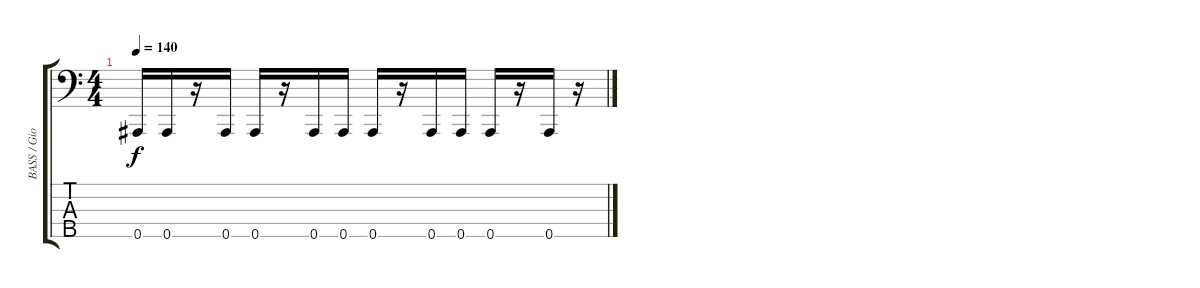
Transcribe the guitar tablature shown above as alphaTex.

\track ("BASS / Gio" "BASS / Gio") {instrument electricbasspick}
\staff {score tabs}
\tuning (Gb2 Db2 Ab1 Eb1 Bb0) {hide}
\ts (4 4)
\tempo 140
\clef f4
\ks c
0.5.16{dy f} 0.5.16 r.16 0.5.16 0.5.16 r.16 0.5.16 0.5.16 0.5.16 r.16 0.5.16 0.5.16 0.5.16 r.16 0.5.16 r.16
